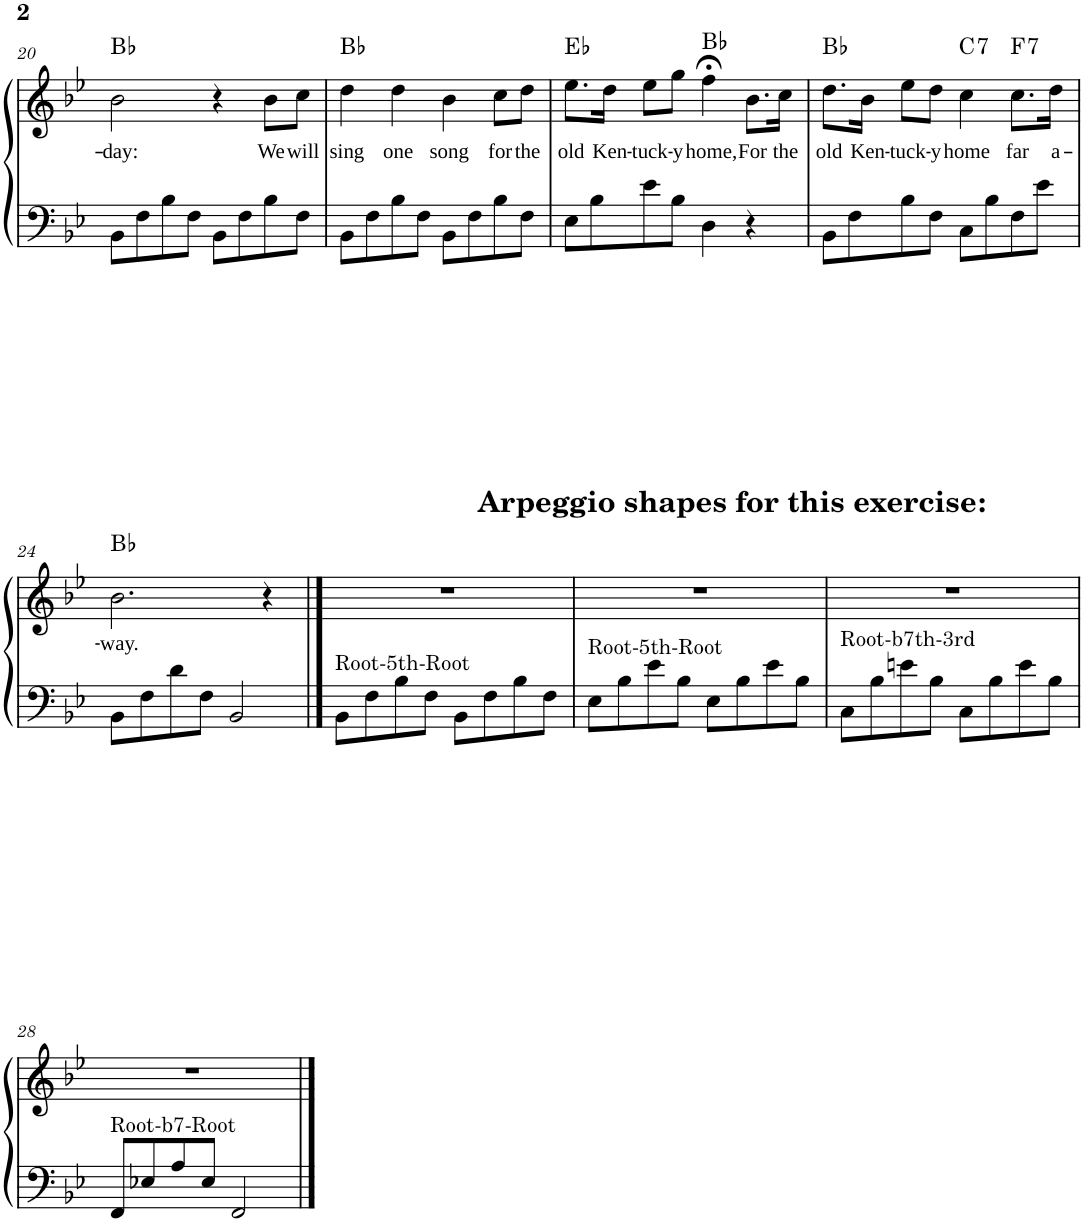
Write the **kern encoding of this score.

**kern	**kern	**text	**harte
*part1	*part1	*part1	*part1
*staff2	*staff1	*staff1	*
*I"Piano	*	*	*
*I'Pno.	*	*	*
!!LO:PB:g=z
*clefF4	*clefG2	*	*
*k[b-e-]	*k[b-e-]	*	*
*M4/4	*M4/4	*	*
=20	=20	=20	=20
!	!	!LO:LY:b	!LO:H:kt=N.C.
8BB-\L	2b-\	-day:	N
8F\	.	.	.
8B-\	.	.	.
8F\J	.	.	.
8BB-\L	4r	.	.
8F\	.	.	.
!	!	!LO:LY:b	!
8B-\	8b-\L	We	.
!	!	!LO:LY:b	!
8F\J	8cc\J	will	.
=21	=21	=21	=21
!	!	!LO:LY:b	!LO:H:kt=N.C.
8BB-\L	4dd\	sing	N
8F\	.	.	.
!	!	!LO:LY:b	!
8B-\	4dd\	one	.
8F\J	.	.	.
!	!	!LO:LY:b	!
8BB-\L	4b-\	song	.
8F\	.	.	.
!	!	!LO:LY:b	!
8B-\	8cc\L	for	.
!	!	!LO:LY:b	!
8F\J	8dd\J	the	.
=22	=22	=22	=22
!	!	!LO:LY:b	!LO:H:kt=N.C.
8E-\L	8.ee-\L	old	N
8B-\	.	.	.
!	!	!LO:LY:b	!
.	16dd\Jk	Ken-	.
!	!	!LO:LY:b	!
8e-\	8ee-\L	-tuck-	.
!	!	!LO:LY:b	!
8B-\J	8gg\J	-y	.
!	!	!LO:LY:b	!LO:H:kt=N.C.
4D\	4ff;<\	home,	N
!	!	!LO:LY:b	!
4r	8.b-\L	For	.
!	!	!LO:LY:b	!
.	16cc\Jk	the	.
=23	=23	=23	=23
!	!	!LO:LY:b	!LO:H:kt=N.C.
8BB-\L	8.dd\L	old	N
8F\	.	.	.
!	!	!LO:LY:b	!
.	16b-\Jk	Ken-	.
!	!	!LO:LY:b	!
8B-\	8ee-\L	-tuck-	.
!	!	!LO:LY:b	!
8F\J	8dd\J	-y	.
!	!	!LO:LY:b	!LO:H:kt=7
8C\L	4cc\	home	C:7
8B-\	.	.	.
!	!	!LO:LY:b	!LO:H:kt=7
8F\	8.cc\L	far	F:7
8e-\J	.	.	.
!	!	!LO:LY:b	!
.	16dd\Jk	a-	.
!!LO:LB:g=z
=24	=24	=24	=24
!	!	!LO:LY:b	!LO:H:kt=N.C.
8BB-\L	2.b-\	-way.	N
8F\	.	.	.
8d\	.	.	.
8F\J	.	.	.
2BB-/	.	.	.
.	4r	.	.
==25	==25	==25	==25
!	!LO:TX:a:B:t=Arpeggio shapes for this exercise&colon;	!	!
!LO:TX:a:t=Root-5th-Root	!	!	!
8BB-\L	1r	.	.
8F\	.	.	.
8B-\	.	.	.
8F\J	.	.	.
8BB-\L	.	.	.
8F\	.	.	.
8B-\	.	.	.
8F\J	.	.	.
=26	=26	=26	=26
!LO:TX:a:t=Root-5th-Root	!	!	!
8E-\L	1r	.	.
8B-\	.	.	.
8e-\	.	.	.
8B-\J	.	.	.
8E-\L	.	.	.
8B-\	.	.	.
8e-\	.	.	.
8B-\J	.	.	.
=27	=27	=27	=27
!LO:TX:a:t=Root-b7th-3rd	!	!	!
8C\L	1r	.	.
8B-\	.	.	.
8en\	.	.	.
8B-\J	.	.	.
8C\L	.	.	.
8B-\	.	.	.
8e\	.	.	.
8B-\J	.	.	.
!!LO:LB:g=z
=28	=28	=28	=28
!LO:TX:a:t=Root-b7-Root	!	!	!
8FF/L	1r	.	.
8E-X/	.	.	.
8A/	.	.	.
8E-/J	.	.	.
2FF/	.	.	.
==	==	==	==
*-	*-	*-	*-
